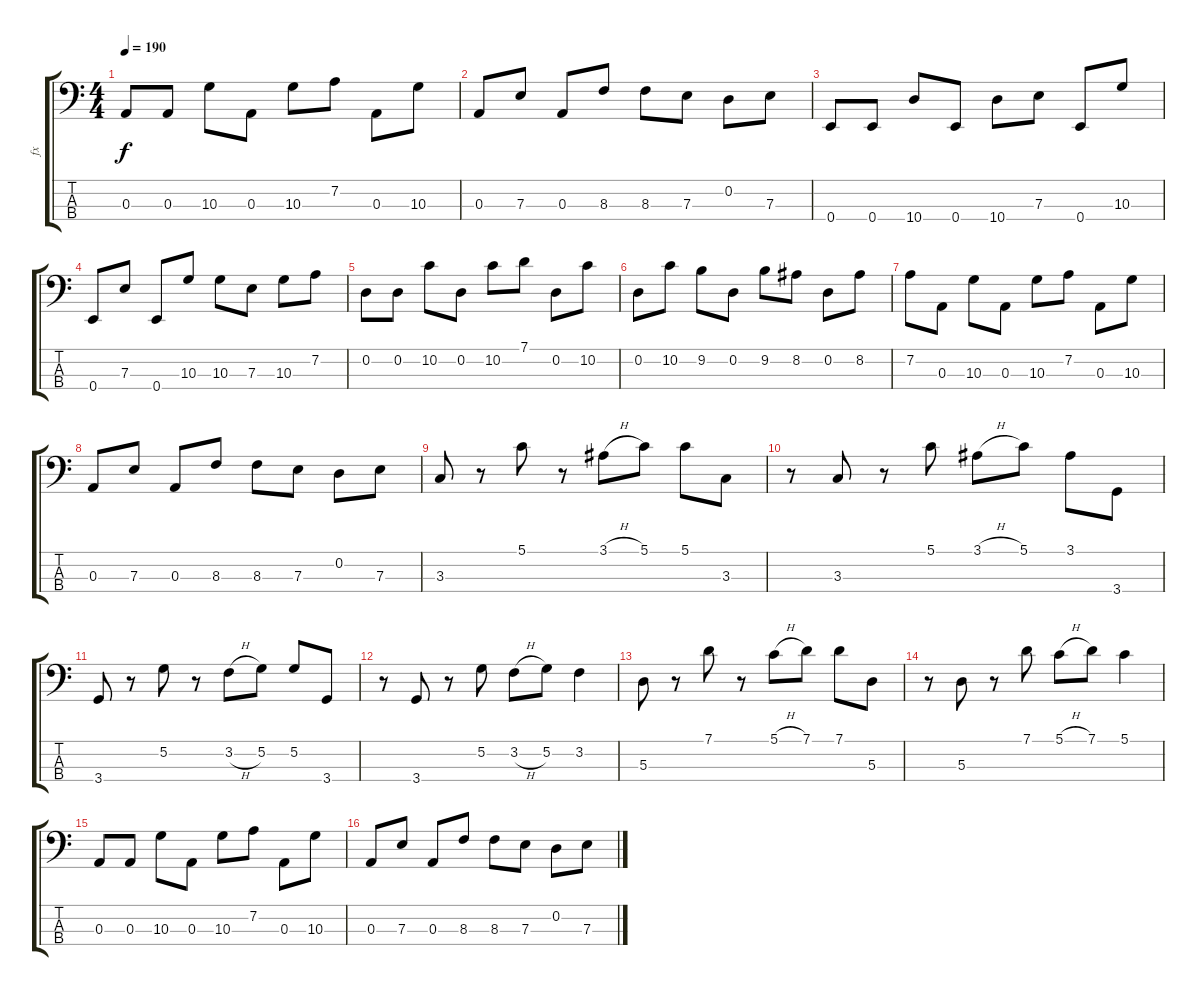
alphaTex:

\track ("fx" "fx") {instrument electricbassfinger}
\staff {score tabs}
\tuning (G2 D2 A1 E1) {hide}
\ts (4 4)
\tempo 190
\clef f4
\ks c
0.3.8{dy f} 0.3.8 10.3.8 0.3.8 10.3.8 7.2.8 0.3.8 10.3.8 |
0.3.8 7.3.8 0.3.8 8.3.8 8.3.8 7.3.8 0.2.8 7.3.8 |
0.4.8 0.4.8 10.4.8 0.4.8 10.4.8 7.3.8 0.4.8 10.3.8 |
0.4.8 7.3.8 0.4.8 10.3.8 10.3.8 7.3.8 10.3.8 7.2.8 |
0.2.8 0.2.8 10.2.8 0.2.8 10.2.8 7.1.8 0.2.8 10.2.8 |
0.2.8 10.2.8 9.2.8 0.2.8 9.2.8 8.2.8 0.2.8 8.2.8 |
7.2.8 0.3.8 10.3.8 0.3.8 10.3.8 7.2.8 0.3.8 10.3.8 |
0.3.8 7.3.8 0.3.8 8.3.8 8.3.8 7.3.8 0.2.8 7.3.8 |
3.3.8 r.8 5.1.8 r.8 3.1{h}.8 5.1.8 5.1.8 3.3.8 |
r.8 3.3.8 r.8 5.1.8 3.1{h}.8 5.1.8 3.1.8 3.4.8 |
3.4.8 r.8 5.2.8 r.8 3.2{h}.8 5.2.8 5.2.8 3.4.8 |
r.8 3.4.8 r.8 5.2.8 3.2{h}.8 5.2.8 3.2.4 |
5.3.8 r.8 7.1.8 r.8 5.1{h}.8 7.1.8 7.1.8 5.3.8 |
r.8 5.3.8 r.8 7.1.8 5.1{h}.8 7.1.8 5.1.4 |
0.3.8 0.3.8 10.3.8 0.3.8 10.3.8 7.2.8 0.3.8 10.3.8 |
0.3.8 7.3.8 0.3.8 8.3.8 8.3.8 7.3.8 0.2.8 7.3.8
